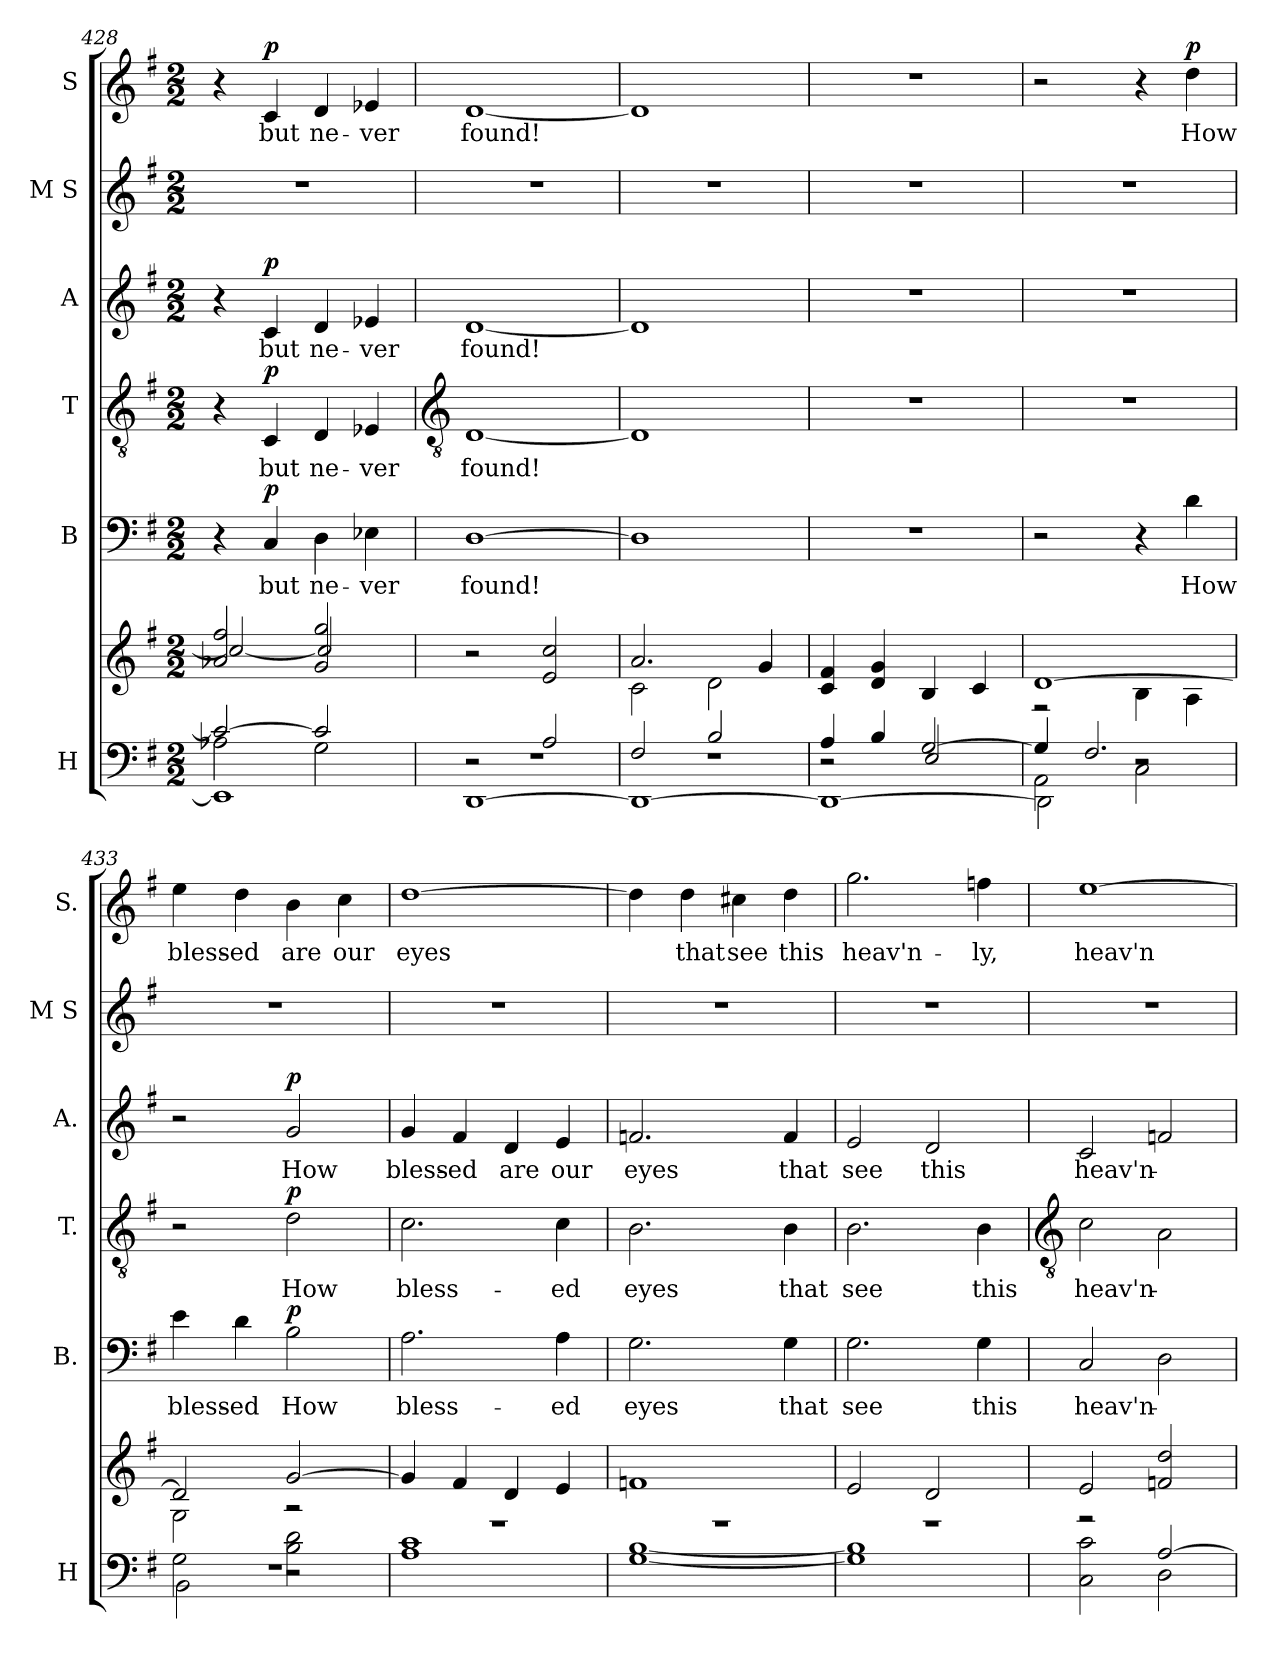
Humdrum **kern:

**kern	**kern	**kern	**text	**dynam	**kern	**text	**dynam	**kern	**text	**dynam	**kern	**kern	**text	**dynam
*part6	*part6	*part5	*part5	*part5	*part4	*part4	*part4	*part3	*part3	*part3	*part2	*part1	*part1	*part1
*staff7	*staff6	*staff5	*staff5	*staff5	*staff4	*staff4	*staff4	*staff3	*staff3	*staff3	*staff2	*staff1	*staff1	*staff1
*I"H	*	*I"B	*	*	*I"T	*	*	*I"A	*	*	*I"M S	*I"S	*	*
*I'H	*	*I'B.	*	*	*I'T.	*	*	*I'A.	*	*	*I'M S	*I'S.	*	*
!!LO:PB:g=z
*clefF4	*clefG2	*clefF4	*	*	*clefGv2	*	*	*clefG2	*	*	*clefG2	*clefG2	*	*
*k[f#]	*k[f#]	*k[f#]	*	*	*k[f#]	*	*	*k[f#]	*	*	*k[f#]	*k[f#]	*	*
*M2/2	*M2/2	*M2/2	*	*	*M2/2	*	*	*M2/2	*	*	*M2/2	*M2/2	*	*
=428	=428	=428	=428	=428	=428	=428	=428	=428	=428	=428	=428	=428	=428	=428
*^	*^	*	*	*	*	*	*	*	*	*	*	*	*	*
*	*^	*	*	*	*	*	*	*	*	*	*	*	*	*	*	*
2c/_	2A-X\	1EE-]	2a-X/ 2ff#/	2cc/_	4r	.	.	4r	.	.	4r	.	.	1r	4r	.	.
!	!	!	!	!	!	!LO:LY:b	!LO:DY:b	!	!LO:LY:b	!LO:DY:b	!	!LO:LY:b	!LO:DY:b	!	!	!LO:LY:b	!LO:DY:b
.	.	.	.	.	4C/	but	p	4C/	but	p	4c/	but	p	.	4c/	but	p
!	!	!	!	!	!	!LO:LY:b	!	!	!LO:LY:b	!	!	!LO:LY:b	!	!	!	!LO:LY:b	!
2c/]	2G\	.	2g/ 2gg/	2cc/]	4D\	ne-	.	4D/	ne-	.	4d/	ne-	.	.	4d/	ne-	.
!	!	!	!	!	!	!LO:LY:b	!	!	!LO:LY:b	!	!	!LO:LY:b	!	!	!	!LO:LY:b	!
.	.	.	.	.	4E-X\	-ver	.	4E-X/	-ver	.	4e-X/	-ver	.	.	4e-X/	-ver	.
*	*	*	*v	*v	*	*	*	*	*	*	*	*	*	*	*	*	*
=429	=429	=429	=429	=429	=429	=429	=429	=429	=429	=429	=429	=429	=429	=429	=429	=429
*	*	*	*	*	*	*	*clefGv2	*	*	*	*	*	*	*	*	*
!	!	!	!	!	!LO:LY:b	!	!	!LO:LY:b	!	!	!LO:LY:b	!	!	!	!LO:LY:b	!
1r	2r	[1DD	2r	[1D	found!	.	[1D	found!	.	[1d	found!	.	1r	[1d	found!	.
.	2A/	.	2e/ 2cc/	.	.	.	.	.	.	.	.	.	.	.	.	.
=430	=430	=430	=430	=430	=430	=430	=430	=430	=430	=430	=430	=430	=430	=430	=430	=430
*	*	*	*^	*	*	*	*	*	*	*	*	*	*	*	*	*
1r	2F#/	1DD_	2.a/	2c\	1D]	.	.	1D]	.	.	1d]	.	.	1r	1d]	.	.
.	2B/	.	.	2d\	.	.	.	.	.	.	.	.	.	.	.	.	.
.	.	.	4g/	.	.	.	.	.	.	.	.	.	.	.	.	.	.
*	*	*	*v	*v	*	*	*	*	*	*	*	*	*	*	*	*	*
=431	=431	=431	=431	=431	=431	=431	=431	=431	=431	=431	=431	=431	=431	=431	=431	=431
2r	4A/	1DD_	4c/ 4f#/	1r	.	.	1r	.	.	1r	.	.	1r	1r	.	.
.	4B/	.	4d/ 4g/	.	.	.	.	.	.	.	.	.	.	.	.	.
[2G/	2E/	.	4B/	.	.	.	.	.	.	.	.	.	.	.	.	.
.	.	.	4c/	.	.	.	.	.	.	.	.	.	.	.	.	.
=432	=432	=432	=432	=432	=432	=432	=432	=432	=432	=432	=432	=432	=432	=432	=432	=432
*	*	*	*^	*	*	*	*	*	*	*	*	*	*	*	*	*
4G/]	2AA\	2DD\]	[1d	2r	2r	.	.	1r	.	.	1r	.	.	1r	2r	.	.
2.F#/	.	.	.	.	.	.	.	.	.	.	.	.	.	.	.	.	.
.	2r	2C\	.	4B\	4r	.	.	.	.	.	.	.	.	.	4r	.	.
!	!	!	!	!	!	!LO:LY:b	!	!	!	!	!	!	!	!	!	!LO:LY:b	!LO:DY:b
.	.	.	.	4A\	4d!\	How	.	.	.	.	.	.	.	.	4dd\	How	p
=433	=433	=433	=433	=433	=433	=433	=433	=433	=433	=433	=433	=433	=433	=433	=433	=433	=433
!	!	!	!	!	!	!LO:LY:b	!	!	!	!	!	!	!	!	!	!LO:LY:b	!
1r	2G\	2BB\	2d/]	2G\	4e!\	bless-	.	2r	.	.	2r	.	.	1r	4ee\	bless-	.
!	!	!	!	!	!	!LO:LY:b	!	!	!	!	!	!	!	!	!	!LO:LY:b	!
.	.	.	.	.	4d!\	-ed	.	.	.	.	.	.	.	.	4dd\	-ed	.
!	!	!	!	!	!	!LO:LY:b	!LO:DY:b	!	!LO:LY:b	!LO:DY:b	!	!LO:LY:b	!LO:DY:b	!	!	!LO:LY:b	!
.	2B\ 2d\	2r	[2g/	2r	2B\	How	p	2d\	How	p	2g/	How	p	.	4b\	are	.
!	!	!	!	!	!	!	!	!	!	!	!	!	!	!	!	!LO:LY:b	!
.	.	.	.	.	.	.	.	.	.	.	.	.	.	.	4cc\	our	.
*	*v	*v	*	*	*	*	*	*	*	*	*	*	*	*	*	*	*
*	*	*v	*v	*	*	*	*	*	*	*	*	*	*	*	*	*
!!LO:PB:g=z
=434	=434	=434	=434	=434	=434	=434	=434	=434	=434	=434	=434	=434	=434	=434	=434
!	!	!	!	!LO:LY:b	!	!	!LO:LY:b	!	!	!LO:LY:b	!	!	!	!LO:LY:b	!
1r	1A 1c	4g/]	2.A\	bless-	.	2.c\	bless-	.	4g/	bless-	.	1r	[1dd	eyes	.
!	!	!	!	!	!	!	!	!	!	!LO:LY:b	!	!	!	!	!
.	.	4f#/	.	.	.	.	.	.	4f#/	-ed	.	.	.	.	.
!	!	!	!	!	!	!	!	!	!	!LO:LY:b	!	!	!	!	!
.	.	4d/	.	.	.	.	.	.	4d/	are	.	.	.	.	.
!	!	!	!	!LO:LY:b	!	!	!LO:LY:b	!	!	!LO:LY:b	!	!	!	!	!
.	.	4e/	4A\	-ed	.	4c\	-ed	.	4e/	our	.	.	.	.	.
=435	=435	=435	=435	=435	=435	=435	=435	=435	=435	=435	=435	=435	=435	=435	=435
!	!	!	!	!LO:LY:b	!	!	!LO:LY:b	!	!	!LO:LY:b	!	!	!	!	!
1r	[1G [1B	1fn	2.G\	eyes	.	2.B\	eyes	.	2.fn/	eyes	.	1r	4dd\]	.	.
!	!	!	!	!	!	!	!	!	!	!	!	!	!	!LO:LY:b	!
.	.	.	.	.	.	.	.	.	.	.	.	.	4dd\	that	.
!	!	!	!	!	!	!	!	!	!	!	!	!	!	!LO:LY:b	!
.	.	.	.	.	.	.	.	.	.	.	.	.	4cc#X\	see	.
!	!	!	!	!LO:LY:b	!	!	!LO:LY:b	!	!	!LO:LY:b	!	!	!	!LO:LY:b	!
.	.	.	4G\	that	.	4B\	that	.	4f/	that	.	.	4dd\	this	.
=436	=436	=436	=436	=436	=436	=436	=436	=436	=436	=436	=436	=436	=436	=436	=436
!	!	!	!	!LO:LY:b	!	!	!LO:LY:b	!	!	!LO:LY:b	!	!	!	!LO:LY:b	!
1r	1G] 1B]	2e/	2.G\	see	.	2.B\	see	.	2e/	see	.	1r	2.gg\	heav'n-	.
!	!	!	!	!	!	!	!	!	!	!LO:LY:b	!	!	!	!	!
.	.	2d/	.	.	.	.	.	.	2d/	this	.	.	.	.	.
!	!	!	!	!LO:LY:b	!	!	!LO:LY:b	!	!	!	!	!	!	!LO:LY:b	!
.	.	.	4G\	this	.	4B\	this	.	.	.	.	.	4ffn\	-ly,	.
=437	=437	=437	=437	=437	=437	=437	=437	=437	=437	=437	=437	=437	=437	=437	=437
*	*	*	*	*	*	*clefGv2	*	*	*	*	*	*	*	*	*
!	!	!	!	!LO:LY:b	!	!	!LO:LY:b	!	!	!LO:LY:b	!	!	!	!LO:LY:b	!
2r	2C\ 2c\	2e/	2C/	heav'n-	.	2c\	heav'n-	.	2c/	heav'n-	.	1r	[1ee	heav'n-	.
[2A/	2D\	2fn/ 2dd/	2D\	.	.	2A\	.	.	2fn/	.	.	.	.	.	.
*v	*v	*	*	*	*	*	*	*	*	*	*	*	*	*	*
=	=	=	=	=	=	=	=	=	=	=	=	=	=	=
*-	*-	*-	*-	*-	*-	*-	*-	*-	*-	*-	*-	*-	*-	*-
